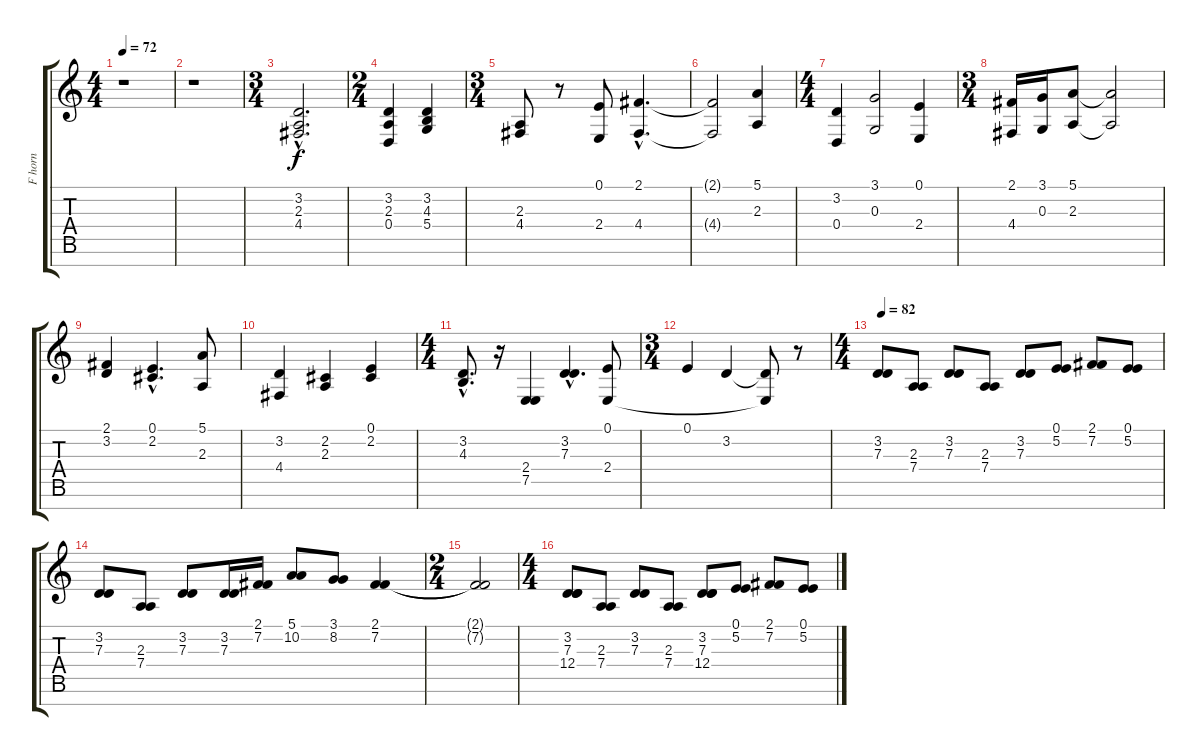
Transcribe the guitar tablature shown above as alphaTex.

\track ("F horn" "F horn") {instrument frenchhorn}
\staff {score tabs}
\tuning (E4 B3 G3 D3 A2 E2 B1) {hide}
\ts (4 4)
\tempo 72
\clef g2
\ks c
r.1{dy f} |
r.1 |
\ts (3 4)
(3.2{hac} 2.3{hac} 4.4{hac}).2{d} |
\ts (2 4)
(3.2 2.3 0.4).4 (3.2 4.3 5.4).4 |
\ts (3 4)
(2.3 4.4).8 r.8 (0.1 2.4).8 (2.1{hac} 4.4{hac}).4{d} |
(2.1{t} 4.4{t}).2 (5.1 2.3).4 |
\ts (4 4)
(3.2 0.4).4 (3.1 0.3).2 (0.1 2.4).4 |
\ts (3 4)
(2.1 4.4).16 (3.1 0.3).16 (5.1 2.3).8 (5.1{t} 2.3{t}).2 |
(2.1 3.2).4 (0.1{hac} 2.2{hac}).4{d} (5.1 2.3).8 |
(3.2 4.4).4 (2.2 2.3).4 (0.1 2.2).4 |
\ts (4 4)
(3.2{hac} 4.3{hac}).8{d} r.16 (2.4 7.5).4 (3.2{hac} 7.3{hac}).4{d} (0.1 2.4).8 |
\ts (3 4)
0.1.4 3.2.4 (3.2{t} 2.4{t}).8 r.8 |
\ts (4 4)
\tempo 82
(3.2 7.3).8 (2.3 7.4).8 (3.2 7.3).8 (2.3 7.4).8 (3.2 7.3).8 (0.1 5.2).8 (2.1 7.2).8 (0.1 5.2).8 |
(3.2 7.3).8 (2.3 7.4).8 (3.2 7.3).8 (3.2 7.3).16 (2.1 7.2).16 (5.1 10.2).8 (3.1 8.2).8 (2.1 7.2).4 |
\ts (2 4)
(2.1{t} 7.2{t}).2 |
\ts (4 4)
(3.2 7.3 12.4).8 (2.3 7.4).8 (3.2 7.3).8 (2.3 7.4).8 (3.2 7.3 12.4).8 (0.1 5.2).8 (2.1 7.2).8 (0.1 5.2).8
